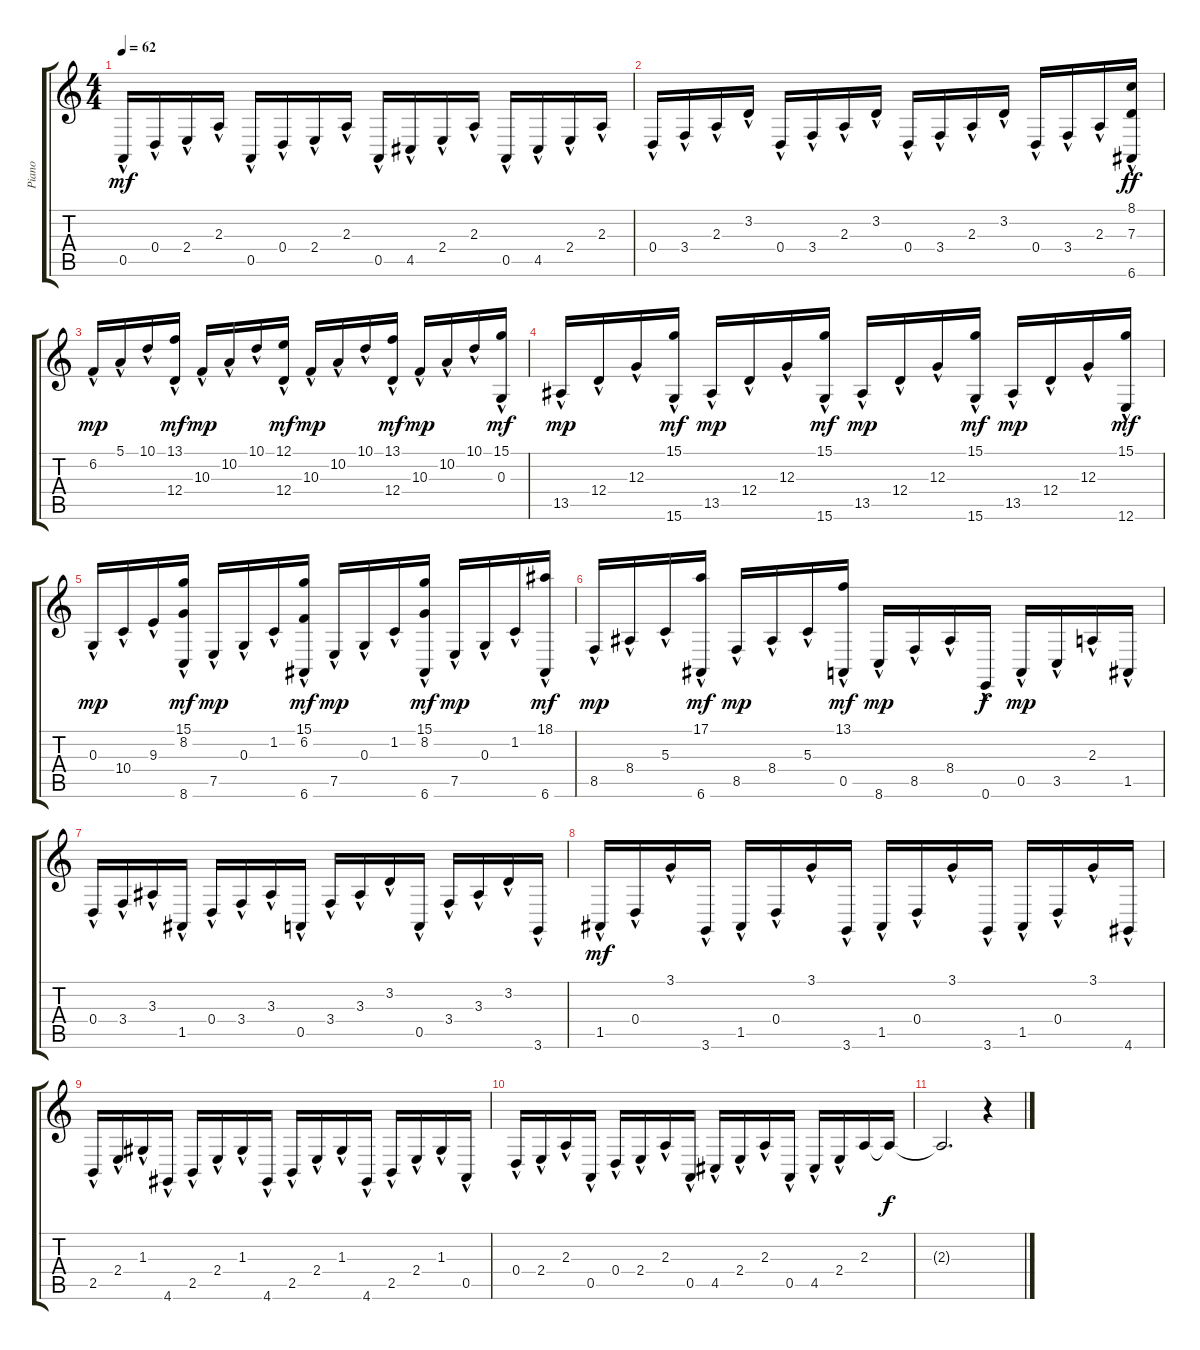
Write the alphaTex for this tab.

\track ("Piano" "Piano") {instrument brightacousticpiano}
\staff {score tabs}
\tuning (E4 B3 G3 D3 A2 E2) {hide}
\ts (4 4)
\tempo 62
\clef g2
\ks c
0.5{hac}.16{dy mf} 0.4{hac}.16 2.4{hac}.16 2.3{hac}.16 0.5{hac}.16 0.4{hac}.16 2.4{hac}.16 2.3{hac}.16 0.5{hac}.16 4.5{hac}.16 2.4{hac}.16 2.3{hac}.16 0.5{hac}.16 4.5{hac}.16 2.4{hac}.16 2.3{hac}.16 |
0.4{hac}.16 3.4{hac}.16 2.3{hac}.16 3.2{hac}.16 0.4{hac}.16 3.4{hac}.16 2.3{hac}.16 3.2{hac}.16 0.4{hac}.16 3.4{hac}.16 2.3{hac}.16 3.2{hac}.16 0.4{hac}.16 3.4{hac}.16 2.3{hac}.16 (8.1{hac} 7.3{hac} 6.6).16{dy ff} |
6.2{hac}.16{dy mp} 5.1{hac}.16 10.1{hac}.16 (13.1{hac} 12.4{hac}).16{dy mf} 10.3{hac}.16{dy mp} 10.2{hac}.16 10.1{hac}.16 (12.1{hac} 12.4{hac}).16{dy mf} 10.3{hac}.16{dy mp} 10.2{hac}.16 10.1{hac}.16 (13.1{hac} 12.4{hac}).16{dy mf} 10.3{hac}.16{dy mp} 10.2{hac}.16 10.1{hac}.16 (15.1{hac} 0.3{hac}).16{dy mf} |
13.5{hac}.16{dy mp} 12.4{hac}.16 12.3{hac}.16 (15.1{hac} 15.6{hac}).16{dy mf} 13.5{hac}.16{dy mp} 12.4{hac}.16 12.3{hac}.16 (15.1{hac} 15.6{hac}).16{dy mf} 13.5{hac}.16{dy mp} 12.4{hac}.16 12.3{hac}.16 (15.1{hac} 15.6{hac}).16{dy mf} 13.5{hac}.16{dy mp} 12.4{hac}.16 12.3{hac}.16 (15.1{hac} 12.6{hac}).16{dy mf} |
0.3{hac}.16{dy mp} 10.4{hac}.16 9.3{hac}.16 (15.1{hac} 8.2{hac} 8.6{hac}).16{dy mf} 7.5{hac}.16{dy mp} 0.3{hac}.16 1.2{hac}.16 (15.1{hac} 6.2{hac} 6.6{hac}).16{dy mf} 7.5{hac}.16{dy mp} 0.3{hac}.16 1.2{hac}.16 (15.1{hac} 8.2{hac} 6.6{hac}).16{dy mf} 7.5{hac}.16{dy mp} 0.3{hac}.16 1.2{hac}.16 (18.1{hac} 6.6{hac}).16{dy mf} |
8.5{hac}.16{dy mp} 8.4{hac}.16 5.3{hac}.16 (17.1{hac} 6.6{hac}).16{dy mf} 8.5{hac}.16{dy mp} 8.4{hac}.16 5.3{hac}.16 (13.1{hac} 0.5{hac}).16{dy mf} 8.6{hac}.16{dy mp} 8.5{hac}.16 8.4{hac}.16 0.6{hac}.16{dy f} 0.5{hac}.16{dy mp} 3.5{hac}.16 2.3{hac}.16 1.5{hac}.16 |
0.4{hac}.16 3.4{hac}.16 3.3{hac}.16 1.5{hac}.16 0.4{hac}.16 3.4{hac}.16 3.3{hac}.16 0.5{hac}.16 3.4{hac}.16 3.3{hac}.16 3.2{hac}.16 0.5{hac}.16 3.4{hac}.16 3.3{hac}.16 3.2{hac}.16 3.6{hac}.16 |
1.5{hac}.16{dy mf} 0.4{hac}.16 3.1{hac}.16 3.6{hac}.16 1.5{hac}.16 0.4{hac}.16 3.1{hac}.16 3.6{hac}.16 1.5{hac}.16 0.4{hac}.16 3.1{hac}.16 3.6{hac}.16 1.5{hac}.16 0.4{hac}.16 3.1{hac}.16 4.6{hac}.16 |
2.5{hac}.16 2.4{hac}.16 1.3{hac}.16 4.6{hac}.16 2.5{hac}.16 2.4{hac}.16 1.3{hac}.16 4.6{hac}.16 2.5{hac}.16 2.4{hac}.16 1.3{hac}.16 4.6{hac}.16 2.5{hac}.16 2.4{hac}.16 1.3{hac}.16 0.5{hac}.16 |
0.4{hac}.16 2.4{hac}.16 2.3{hac}.16 0.5{hac}.16 0.4{hac}.16 2.4{hac}.16 2.3{hac}.16 0.5{hac}.16 4.5{hac}.16 2.4{hac}.16 2.3{hac}.16 0.5{hac}.16 4.5{hac}.16 2.4{hac}.16 2.3.16 2.3{t}.16{dy f} |
2.3{t}.2{d} r.4
